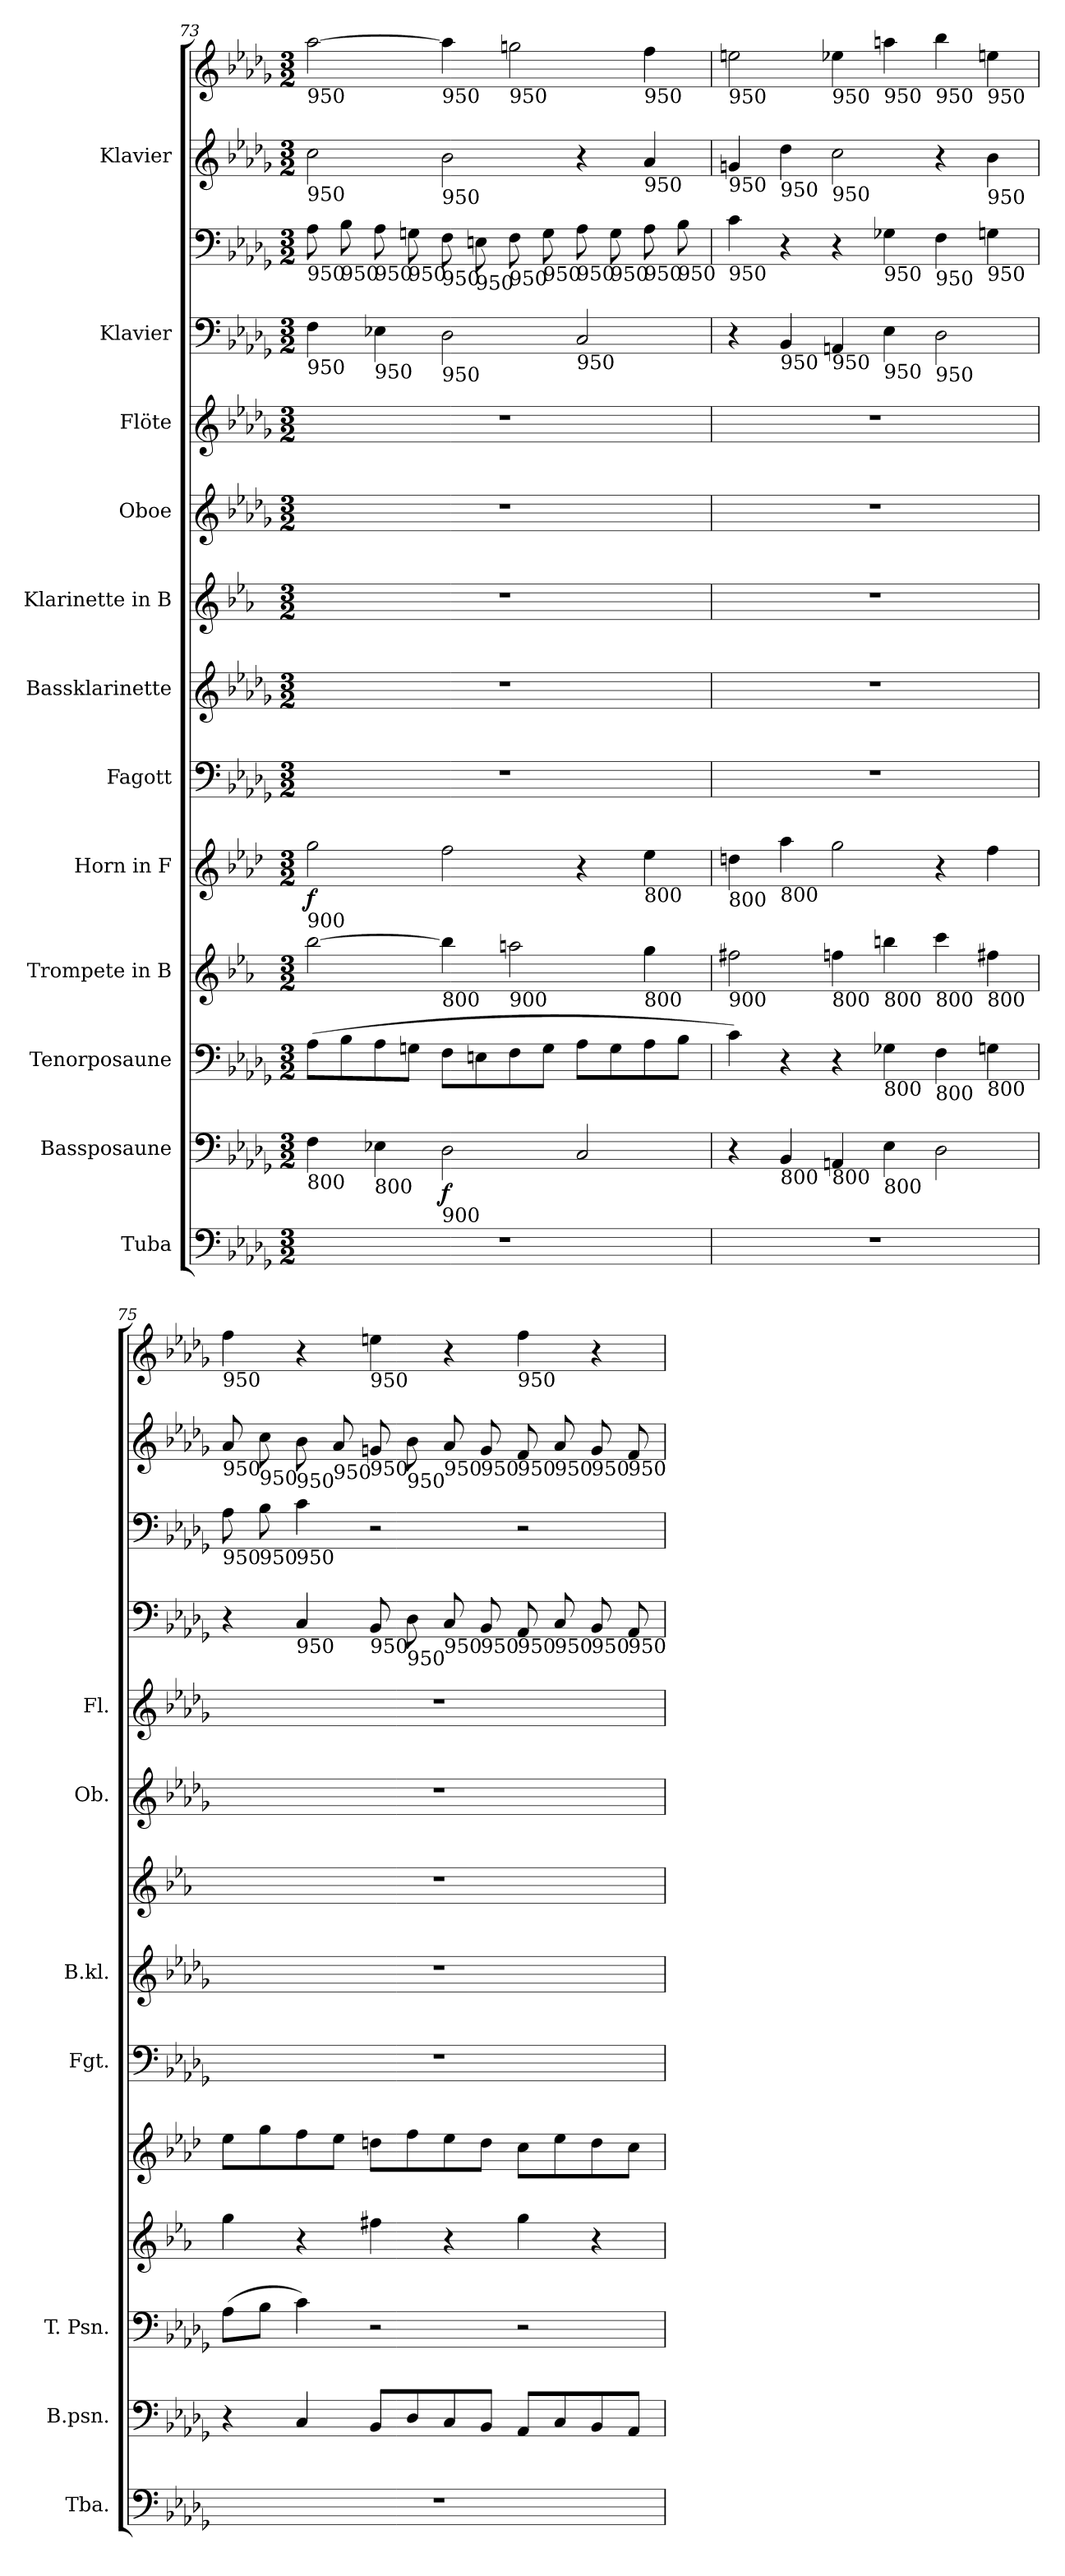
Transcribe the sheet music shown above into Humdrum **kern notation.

**kern	**kern	**dynam	**kern	**kern	**kern	**dynam	**kern	**kern	**kern	**kern	**kern	**kern	**kern	**kern	**kern
*part12	*part11	*part11	*part10	*part9	*part8	*part8	*part7	*part6	*part5	*part4	*part3	*part2	*part2	*part1	*part1
*staff14	*staff13	*staff13	*staff12	*staff11	*staff10	*staff10	*staff9	*staff8	*staff7	*staff6	*staff5	*staff4	*staff3	*staff2	*staff1
*I"Tuba	*I"Bassposaune	*	*I"Tenorposaune	*I"Trompete in B	*I"Horn in F	*	*I"Fagott	*I"Bassklarinette	*I"Klarinette in B	*I"Oboe	*I"Flöte	*I"Klavier	*	*I"Klavier	*
*I'Tba.	*I'B.psn.	*	*I'T. Psn.	*	*	*	*I'Fgt.	*I'B.kl.	*	*I'Ob.	*I'Fl.	*	*	*	*
*clefF4	*clefF4	*	*clefF4	*clefG2	*clefG2	*	*clefF4	*clefG2	*clefG2	*clefG2	*clefG2	*clefF4	*clefF4	*clefG2	*clefG2
*	*	*	*	*ITrd1c2	*ITrd4c7	*	*	*ITrd8c14	*ITrd1c2	*	*	*	*	*	*
*k[b-e-a-d-g-]	*k[b-e-a-d-g-]	*	*k[b-e-a-d-g-]	*k[b-e-a-d-g-]	*k[b-e-a-d-g-]	*	*k[b-e-a-d-g-]	*k[b-e-a-d-g-]	*k[b-e-a-d-g-]	*k[b-e-a-d-g-]	*k[b-e-a-d-g-]	*k[b-e-a-d-g-]	*k[b-e-a-d-g-]	*k[b-e-a-d-g-]	*k[b-e-a-d-g-]
*M3/2	*M3/2	*	*M3/2	*M3/2	*M3/2	*	*M3/2	*M3/2	*M3/2	*M3/2	*M3/2	*M3/2	*M3/2	*M3/2	*M3/2
=73	=73	=73	=73	=73	=73	=73	=73	=73	=73	=73	=73	=73	=73	=73	=73
!	!	!	!	!	!	!	!	!	!	!	!	!	!	!	!LO:TX:b:t=950
!	!	!	!	!	!	!	!	!	!	!	!	!	!	!LO:TX:b:t=950	!
!	!	!	!	!	!	!	!	!	!	!	!	!	!LO:TX:b:t=950	!	!
!	!	!	!	!	!	!	!	!	!	!	!	!LO:TX:b:t=950	!	!	!
!	!	!	!	!	!LO:TX:b:t=900	!	!	!	!	!	!	!	!	!	!
!	!LO:TX:b:t=800	!	!	!	!	!	!	!	!	!	!	!	!	!	!
!	!	!	!	!	!	!LO:DY:b	!	!	!	!	!	!	!	!	!
1.r	4F\	.	(>8A-\L	[2aa-\	2cc\	f	1.r	1.r	1.r	1.r	1.r	4F\	8A-\	2cc\	[2aa-\
!	!	!	!	!	!	!	!	!	!	!	!	!	!LO:TX:b:t=950	!	!
.	.	.	8B-\	.	.	.	.	.	.	.	.	.	8B-\	.	.
!	!	!	!	!	!	!	!	!	!	!	!	!	!LO:TX:b:t=950	!	!
!	!	!	!	!	!	!	!	!	!	!	!	!LO:TX:b:t=950	!	!	!
!	!LO:TX:b:t=800	!	!	!	!	!	!	!	!	!	!	!	!	!	!
.	4E-X\	.	8A-\	.	.	.	.	.	.	.	.	4E-X\	8A-\	.	.
!	!	!	!	!	!	!	!	!	!	!	!	!	!LO:TX:b:t=950	!	!
.	.	.	8Gn\J	.	.	.	.	.	.	.	.	.	8Gn\	.	.
!	!	!	!	!	!	!	!	!	!	!	!	!	!	!	!LO:TX:b:t=950
!	!	!	!	!	!	!	!	!	!	!	!	!	!	!LO:TX:b:t=950	!
!	!	!	!	!	!	!	!	!	!	!	!	!	!LO:TX:b:t=950	!	!
!	!	!	!	!	!	!	!	!	!	!	!	!LO:TX:b:t=950	!	!	!
!	!	!	!	!LO:TX:b:t=800	!	!	!	!	!	!	!	!	!	!	!
!	!LO:TX:b:t=900	!	!	!	!	!	!	!	!	!	!	!	!	!	!
!	!	!LO:DY:b	!	!	!	!	!	!	!	!	!	!	!	!	!
.	2D-\	f	8F\L	4aa-\]	2b-\	.	.	.	.	.	.	2D-\	8F\	2b-\	4aa-\]
!	!	!	!	!	!	!	!	!	!	!	!	!	!LO:TX:b:t=950	!	!
.	.	.	8En\	.	.	.	.	.	.	.	.	.	8En\	.	.
!	!	!	!	!	!	!	!	!	!	!	!	!	!	!	!LO:TX:b:t=950
!	!	!	!	!	!	!	!	!	!	!	!	!	!LO:TX:b:t=950	!	!
!	!	!	!	!LO:TX:b:t=900	!	!	!	!	!	!	!	!	!	!	!
.	.	.	8F\	2ggn\	.	.	.	.	.	.	.	.	8F\	.	2ggn\
!	!	!	!	!	!	!	!	!	!	!	!	!	!LO:TX:b:t=950	!	!
.	.	.	8G\J	.	.	.	.	.	.	.	.	.	8G\	.	.
!	!	!	!	!	!	!	!	!	!	!	!	!	!LO:TX:b:t=950	!	!
!	!	!	!	!	!	!	!	!	!	!	!	!LO:TX:b:t=950	!	!	!
.	2C/	.	8A-\L	.	4r	.	.	.	.	.	.	2C/	8A-\	4r	.
!	!	!	!	!	!	!	!	!	!	!	!	!	!LO:TX:b:t=950	!	!
.	.	.	8G\	.	.	.	.	.	.	.	.	.	8G\	.	.
!	!	!	!	!	!	!	!	!	!	!	!	!	!	!	!LO:TX:b:t=950
!	!	!	!	!	!	!	!	!	!	!	!	!	!	!LO:TX:b:t=950	!
!	!	!	!	!	!	!	!	!	!	!	!	!	!LO:TX:b:t=950	!	!
!	!	!	!	!	!LO:TX:b:t=800	!	!	!	!	!	!	!	!	!	!
!	!	!	!	!LO:TX:b:t=800	!	!	!	!	!	!	!	!	!	!	!
.	.	.	8A-\	4ff\	4a-\	.	.	.	.	.	.	.	8A-\	4a-/	4ff\
!	!	!	!	!	!	!	!	!	!	!	!	!	!LO:TX:b:t=950	!	!
.	.	.	8B-\J	.	.	.	.	.	.	.	.	.	8B-\	.	.
=74	=74	=74	=74	=74	=74	=74	=74	=74	=74	=74	=74	=74	=74	=74	=74
!	!	!	!	!	!	!	!	!	!	!	!	!	!	!	!LO:TX:b:t=950
!	!	!	!	!	!	!	!	!	!	!	!	!	!	!LO:TX:b:t=950	!
!	!	!	!	!	!	!	!	!	!	!	!	!	!LO:TX:b:t=950	!	!
!	!	!	!	!	!LO:TX:b:t=800	!	!	!	!	!	!	!	!	!	!
!	!	!	!	!LO:TX:b:t=900	!	!	!	!	!	!	!	!	!	!	!
1.r	4r	.	4c\)	2een\	4gn\	.	1.r	1.r	1.r	1.r	1.r	4r	4c\	4gn/	2een\
!	!	!	!	!	!	!	!	!	!	!	!	!	!	!LO:TX:b:t=950	!
!	!	!	!	!	!	!	!	!	!	!	!	!LO:TX:b:t=950	!	!	!
!	!	!	!	!	!LO:TX:b:t=800	!	!	!	!	!	!	!	!	!	!
!	!LO:TX:b:t=800	!	!	!	!	!	!	!	!	!	!	!	!	!	!
.	4BB-/	.	4r	.	4dd-\	.	.	.	.	.	.	4BB-/	4r	4dd-\	.
!	!	!	!	!	!	!	!	!	!	!	!	!	!	!	!LO:TX:b:t=950
!	!	!	!	!	!	!	!	!	!	!	!	!	!	!LO:TX:b:t=950	!
!	!	!	!	!	!	!	!	!	!	!	!	!LO:TX:b:t=950	!	!	!
!	!	!	!	!LO:TX:b:t=800	!	!	!	!	!	!	!	!	!	!	!
!	!LO:TX:b:t=800	!	!	!	!	!	!	!	!	!	!	!	!	!	!
.	4AAn/	.	4r	4ee-X\	2cc\	.	.	.	.	.	.	4AAn/	4r	2cc\	4ee-X\
!	!	!	!	!	!	!	!	!	!	!	!	!	!	!	!LO:TX:b:t=950
!	!	!	!	!	!	!	!	!	!	!	!	!	!LO:TX:b:t=950	!	!
!	!	!	!	!	!	!	!	!	!	!	!	!LO:TX:b:t=950	!	!	!
!	!	!	!	!LO:TX:b:t=800	!	!	!	!	!	!	!	!	!	!	!
!	!	!	!LO:TX:b:t=800	!	!	!	!	!	!	!	!	!	!	!	!
!	!LO:TX:b:t=800	!	!	!	!	!	!	!	!	!	!	!	!	!	!
.	4E-\	.	4G-X\	4aan\	.	.	.	.	.	.	.	4E-\	4G-X\	.	4aan\
!	!	!	!	!	!	!	!	!	!	!	!	!	!	!	!LO:TX:b:t=950
!	!	!	!	!	!	!	!	!	!	!	!	!	!LO:TX:b:t=950	!	!
!	!	!	!	!	!	!	!	!	!	!	!	!LO:TX:b:t=950	!	!	!
!	!	!	!	!LO:TX:b:t=800	!	!	!	!	!	!	!	!	!	!	!
!	!	!	!LO:TX:b:t=800	!	!	!	!	!	!	!	!	!	!	!	!
.	2D-\	.	4F\	4bb-\	4r	.	.	.	.	.	.	2D-\	4F\	4r	4bb-\
!	!	!	!	!	!	!	!	!	!	!	!	!	!	!	!LO:TX:b:t=950
!	!	!	!	!	!	!	!	!	!	!	!	!	!	!LO:TX:b:t=950	!
!	!	!	!	!	!	!	!	!	!	!	!	!	!LO:TX:b:t=950	!	!
!	!	!	!	!LO:TX:b:t=800	!	!	!	!	!	!	!	!	!	!	!
!	!	!	!LO:TX:b:t=800	!	!	!	!	!	!	!	!	!	!	!	!
.	.	.	4Gn\	4een\	4b-\	.	.	.	.	.	.	.	4Gn\	4b-\	4een\
=75	=75	=75	=75	=75	=75	=75	=75	=75	=75	=75	=75	=75	=75	=75	=75
!	!	!	!	!	!	!	!	!	!	!	!	!	!	!	!LO:TX:b:t=950
!	!	!	!	!	!	!	!	!	!	!	!	!	!	!LO:TX:b:t=950	!
!	!	!	!	!	!	!	!	!	!	!	!	!	!LO:TX:b:t=950	!	!
1.r	4r	.	(>8A-\L	4ff\	8a-\L	.	1.r	1.r	1.r	1.r	1.r	4r	8A-\	8a-/	4ff\
!	!	!	!	!	!	!	!	!	!	!	!	!	!	!LO:TX:b:t=950	!
!	!	!	!	!	!	!	!	!	!	!	!	!	!LO:TX:b:t=950	!	!
.	.	.	8B-\J	.	8cc\	.	.	.	.	.	.	.	8B-\	8cc\	.
!	!	!	!	!	!	!	!	!	!	!	!	!	!	!LO:TX:b:t=950	!
!	!	!	!	!	!	!	!	!	!	!	!	!	!LO:TX:b:t=950	!	!
!	!	!	!	!	!	!	!	!	!	!	!	!LO:TX:b:t=950	!	!	!
.	4C/	.	4c\)	4r	8b-\	.	.	.	.	.	.	4C/	4c\	8b-\	4r
!	!	!	!	!	!	!	!	!	!	!	!	!	!	!LO:TX:b:t=950	!
.	.	.	.	.	8a-\J	.	.	.	.	.	.	.	.	8a-/	.
!	!	!	!	!	!	!	!	!	!	!	!	!	!	!	!LO:TX:b:t=950
!	!	!	!	!	!	!	!	!	!	!	!	!	!	!LO:TX:b:t=950	!
!	!	!	!	!	!	!	!	!	!	!	!	!LO:TX:b:t=950	!	!	!
.	8BB-/L	.	2r	4een\	8gn\L	.	.	.	.	.	.	8BB-/	2r	8gn/	4een\
!	!	!	!	!	!	!	!	!	!	!	!	!	!	!LO:TX:b:t=950	!
!	!	!	!	!	!	!	!	!	!	!	!	!LO:TX:b:t=950	!	!	!
.	8D-/	.	.	.	8b-\	.	.	.	.	.	.	8D-\	.	8b-\	.
!	!	!	!	!	!	!	!	!	!	!	!	!	!	!LO:TX:b:t=950	!
!	!	!	!	!	!	!	!	!	!	!	!	!LO:TX:b:t=950	!	!	!
.	8C/	.	.	4r	8a-\	.	.	.	.	.	.	8C/	.	8a-/	4r
!	!	!	!	!	!	!	!	!	!	!	!	!	!	!LO:TX:b:t=950	!
!	!	!	!	!	!	!	!	!	!	!	!	!LO:TX:b:t=950	!	!	!
.	8BB-/J	.	.	.	8g\J	.	.	.	.	.	.	8BB-/	.	8g/	.
!	!	!	!	!	!	!	!	!	!	!	!	!	!	!	!LO:TX:b:t=950
!	!	!	!	!	!	!	!	!	!	!	!	!	!	!LO:TX:b:t=950	!
!	!	!	!	!	!	!	!	!	!	!	!	!LO:TX:b:t=950	!	!	!
.	8AA-/L	.	2r	4ff\	8f\L	.	.	.	.	.	.	8AA-/	2r	8f/	4ff\
!	!	!	!	!	!	!	!	!	!	!	!	!	!	!LO:TX:b:t=950	!
!	!	!	!	!	!	!	!	!	!	!	!	!LO:TX:b:t=950	!	!	!
.	8C/	.	.	.	8a-\	.	.	.	.	.	.	8C/	.	8a-/	.
!	!	!	!	!	!	!	!	!	!	!	!	!	!	!LO:TX:b:t=950	!
!	!	!	!	!	!	!	!	!	!	!	!	!LO:TX:b:t=950	!	!	!
.	8BB-/	.	.	4r	8g\	.	.	.	.	.	.	8BB-/	.	8g/	4r
!	!	!	!	!	!	!	!	!	!	!	!	!	!	!LO:TX:b:t=950	!
!	!	!	!	!	!	!	!	!	!	!	!	!LO:TX:b:t=950	!	!	!
.	8AA-/J	.	.	.	8f\J	.	.	.	.	.	.	8AA-/	.	8f/	.
=	=	=	=	=	=	=	=	=	=	=	=	=	=	=	=
*-	*-	*-	*-	*-	*-	*-	*-	*-	*-	*-	*-	*-	*-	*-	*-
